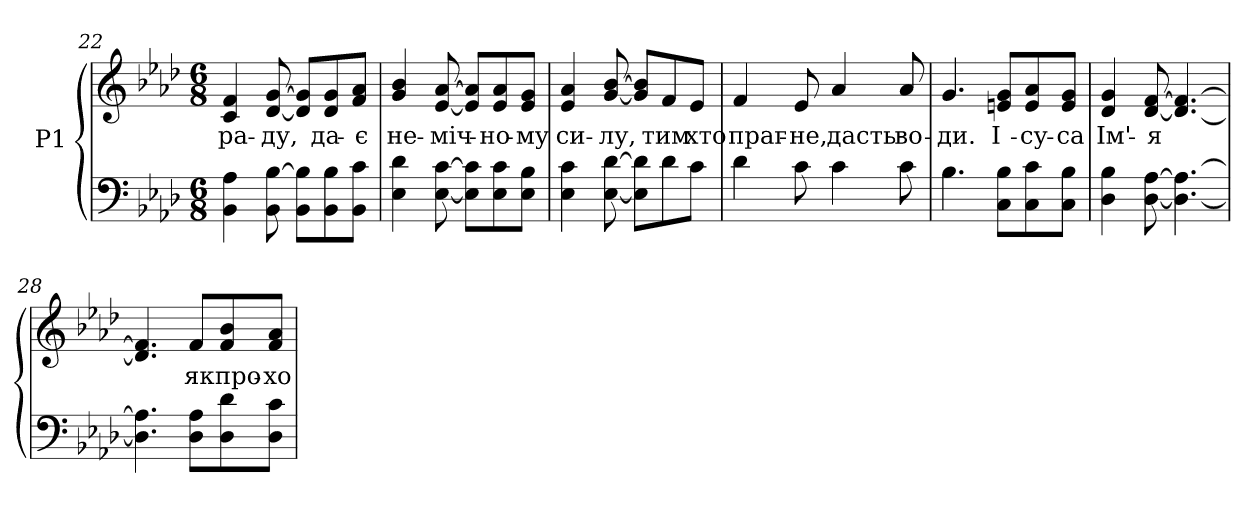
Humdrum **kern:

**kern	**kern	**text
*part1	*part1	*part1
*staff2	*staff1	*staff1
*I"P1	*	*
!!LO:LB:g=z
*clefF4	*clefG2	*
*k[b-e-a-d-]	*k[b-e-a-d-]	*
*f:	*f:	*
*M6/8	*M6/8	*
=22	=22	=22
!	!	!LO:LY:b:color=#000000
4BB-i\ 4A-i	4ci/ 4fi	-ра-
!	!	!LO:LY:b:color=#000000
8BB-i\ [>8B-i	[<8d-i/ [>8gi	-ду,
8BB-i\ 8B-i]L	8d-i/] 8gi]L	.
!	!	!LO:LY:b:color=#000000
8BB-i\ 8B-i	8d-i/ 8gi	да-
!	!	!LO:LY:b:color=#000000
8BB-i\ 8ciJ	8fi/ 8a-iJ	-є
=23	=23	=23
!	!	!LO:LY:b:color=#000000
4E-i\ 4d-i	4gi/ 4b-i	не-
!	!	!LO:LY:b:color=#000000
[<8E-i\ [>8ci	[<8e-i/ [>8a-i	-міч-
8E-i\] 8ci]L	8e-i/] 8a-i]L	.
!	!	!LO:LY:b:color=#000000
8E-i\ 8ci	8e-i/ 8a-i	-но-
!	!	!LO:LY:b:color=#000000
8E-i\ 8B-iJ	8e-i/ 8giJ	-му
=24	=24	=24
!	!	!LO:LY:b:color=#000000
4E-i\ 4ci	4e-i/ 4a-i	си-
!	!	!LO:LY:b:color=#000000
[<8E-i\ [>8d-i	[<8gi/ [>8b-i	-лу,
8E-i\] 8d-i]L	8gi/] 8b-i]L	.
!	!	!LO:LY:b:color=#000000
8d-i\	8fi/	тим
!	!	!LO:LY:b:color=#000000
8ci\J	8e-i/J	хто
=25	=25	=25
!	!	!LO:LY:b:color=#000000
4d-i\	4fi/	праг-
!	!	!LO:LY:b:color=#000000
8ci\	8e-i/	-не,
!	!	!LO:LY:b:color=#000000
4ci\	4a-i/	дасть
!	!	!LO:LY:b:color=#000000
8ci\	8a-i/	во-
!!LO:LB:g=z
=26	=26	=26
!	!	!LO:LY:b:color=#000000
4.B-i\	4.gi/	-ди.
!	!	!LO:LY:b:color=#000000
8Ci\ 8B-iL	8eni/ 8giL	І-
!	!	!LO:LY:b:color=#000000
8Ci\ 8ci	8ei/ 8a-i	-су-
!	!	!LO:LY:b:color=#000000
8Ci\ 8B-iJ	8ei/ 8giJ	-са
=27	=27	=27
!	!	!LO:LY:b:color=#000000
4D-i\ 4B-i	4d-i/ 4gi	Ім'-
!	!	!LO:LY:b:color=#000000
[<8D-i\ [>8A-i	[<8d-i/ [>8fi	-я
4.D-i\_< 4.A-i_>	4.d-i/_< 4.fi_>	.
=28	=28	=28
4.D-i\] 4.A-i]	4.d-i/] 4.fi]	.
!	!	!LO:LY:b:color=#000000
8D-i\ 8A-iL	8fi/L	як
!	!	!LO:LY:b:color=#000000
8D-i\ 8d-i	8fi/ 8b-i	про-
!	!	!LO:LY:b:color=#000000
8D-i\ 8ciJ	8fi/ 8a-iJ	-хо-
=	=	=
*-	*-	*-
